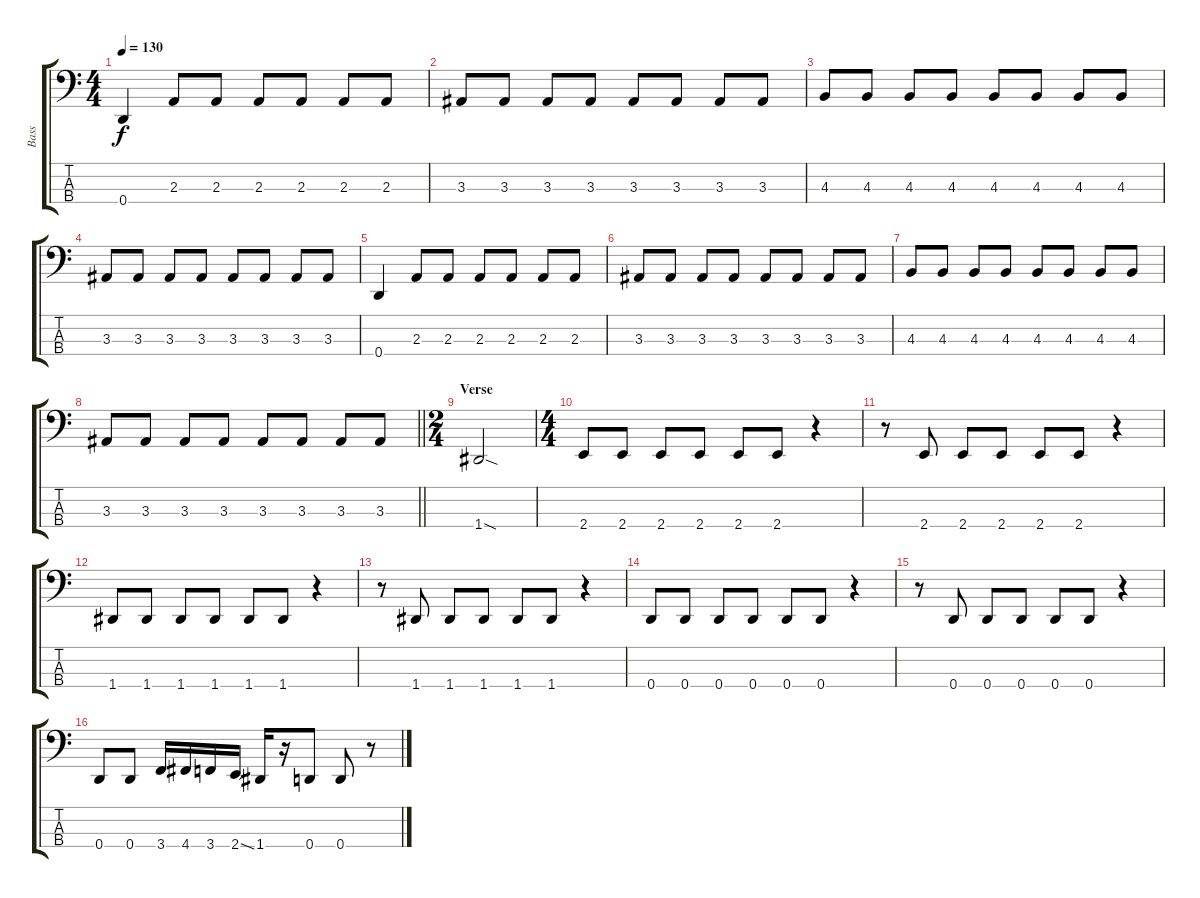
\track ("Bass" "Bass") {instrument electricbassfinger}
\staff {score tabs}
\tuning (G2 C2 G1 D1) {hide}
\ts (4 4)
\tempo 130
\clef f4
\ks c
0.4.4{dy f} 2.3.8 2.3.8 2.3.8 2.3.8 2.3.8 2.3.8 |
3.3.8 3.3.8 3.3.8 3.3.8 3.3.8 3.3.8 3.3.8 3.3.8 |
4.3.8 4.3.8 4.3.8 4.3.8 4.3.8 4.3.8 4.3.8 4.3.8 |
3.3.8 3.3.8 3.3.8 3.3.8 3.3.8 3.3.8 3.3.8 3.3.8 |
0.4.4 2.3.8 2.3.8 2.3.8 2.3.8 2.3.8 2.3.8 |
3.3.8 3.3.8 3.3.8 3.3.8 3.3.8 3.3.8 3.3.8 3.3.8 |
4.3.8 4.3.8 4.3.8 4.3.8 4.3.8 4.3.8 4.3.8 4.3.8 |
\barLineRight lightlight
3.3.8 3.3.8 3.3.8 3.3.8 3.3.8 3.3.8 3.3.8 3.3.8 |
\ts (2 4)
\section ("" "Verse")
1.4{sod}.2 |
\ts (4 4)
2.4.8 2.4.8 2.4.8 2.4.8 2.4.8 2.4.8 r.4 |
r.8 2.4.8 2.4.8 2.4.8 2.4.8 2.4.8 r.4 |
1.4.8 1.4.8 1.4.8 1.4.8 1.4.8 1.4.8 r.4 |
r.8 1.4.8 1.4.8 1.4.8 1.4.8 1.4.8 r.4 |
0.4.8 0.4.8 0.4.8 0.4.8 0.4.8 0.4.8 r.4 |
r.8 0.4.8 0.4.8 0.4.8 0.4.8 0.4.8 r.4 |
0.4.8 0.4.8 3.4.16 4.4.16 3.4.16 2.4{ss}.16 1.4.16 r.16 0.4.8 0.4.8 r.8
